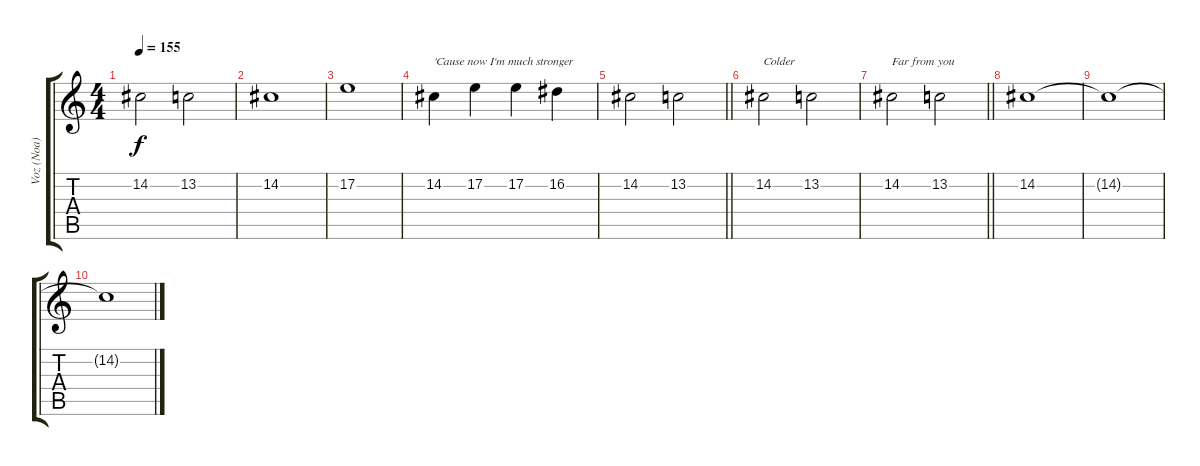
\track ("Voz (Noa)" "Voz (Noa)") {instrument clarinet}
\staff {score tabs}
\tuning (E4 B3 G3 D3 A2 E2) {hide}
\ts (4 4)
\tempo 155
\clef g2
\ks c
14.2.2{dy f} 13.2.2 |
14.2.1 |
17.2.1 |
14.2.4{txt "'Cause now I'm much stronger"} 17.2.4 17.2.4 16.2.4 |
\barLineRight lightlight
14.2.2 13.2.2 |
14.2.2{txt "Colder"} 13.2.2 |
\barLineRight lightlight
14.2.2{txt "Far from you"} 13.2.2 |
14.2.1 |
14.2{t}.1 |
14.2{t}.1
